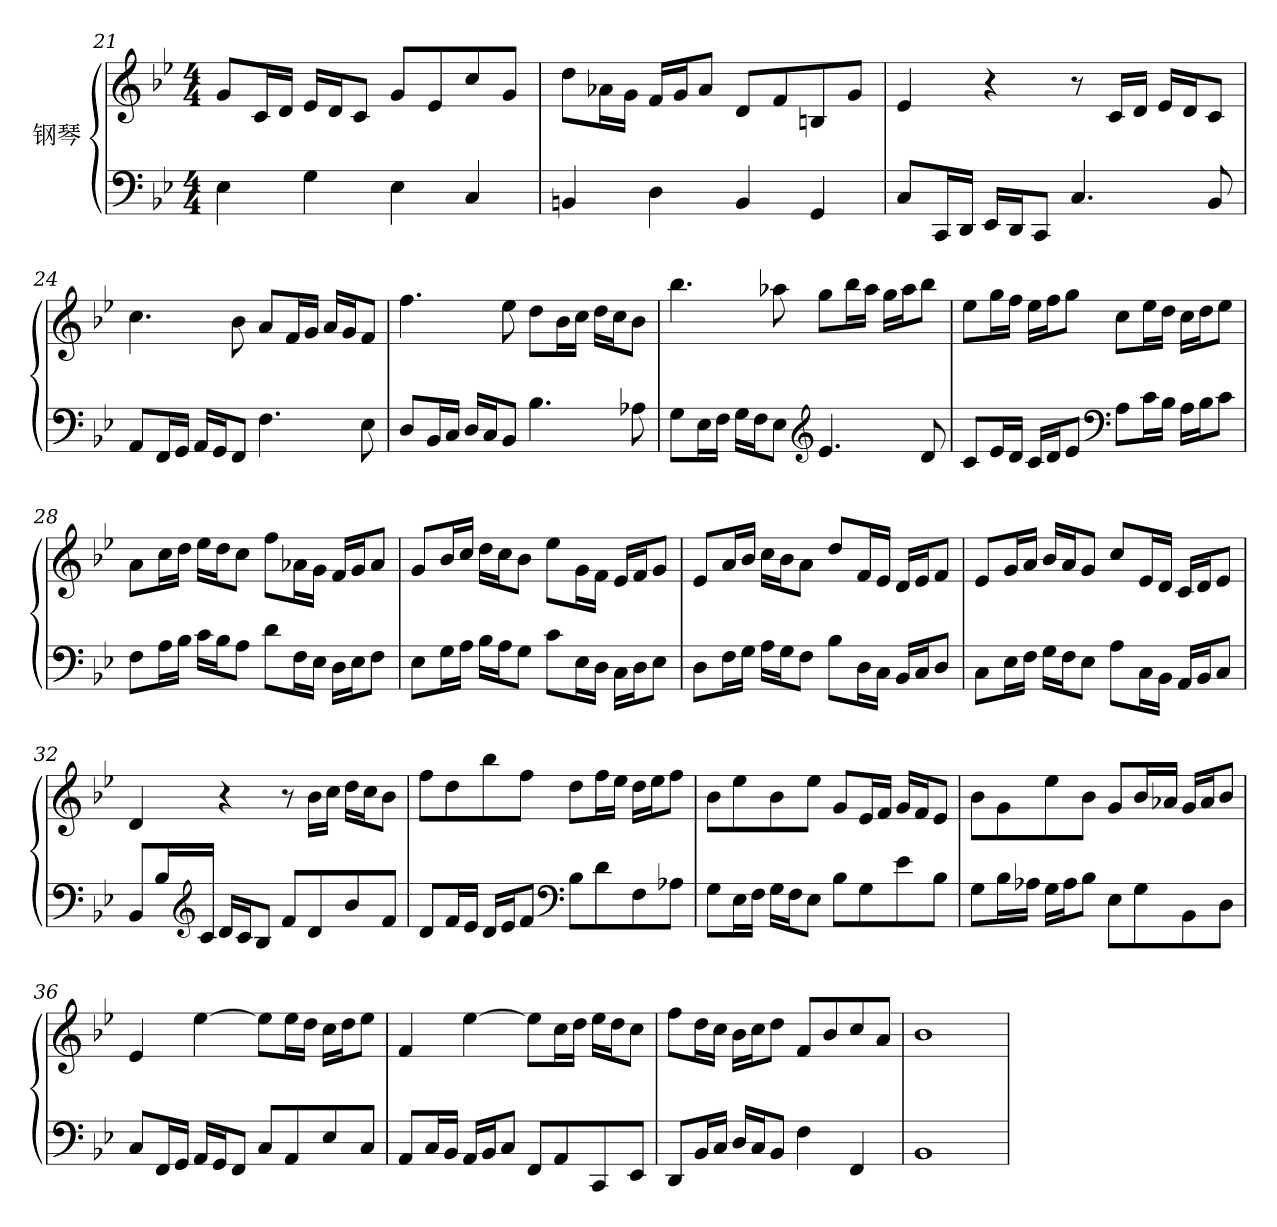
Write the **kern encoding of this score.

**kern	**kern
*part2	*part1
*staff2	*staff1
*I"钢琴	*I"钢琴
!!LO:PB:g=z
*clefF4	*clefG2
*k[b-e-]	*k[b-e-]
*M4/4	*M4/4
=21	=21
4E-\	8g/L
.	16c/L
.	16d/JJ
4G\	16e-/LL
.	16d/J
.	8c/J
4E-\	8g/L
.	8e-/
4C/	8cc/
.	8g/J
=22	=22
4BBn/	8dd\L
.	16a-X\L
.	16g\JJ
4D\	16f/LL
.	16g/J
.	8a-/J
4BB/	8d/L
.	8f/
4GG/	8Bn/
.	8g/J
=23	=23
8C/L	4e-/
16CC/L	.
16DD/JJ	.
16EE-/LL	4r
16DD/J	.
8CC/J	.
4.C/	8r
.	16c/LL
.	16d/JJ
.	16e-/LL
.	16d/J
8BB-/	8c/J
!!LO:LB:g=z
=24	=24
8AA/L	4.cc\
16FF/L	.
16GG/JJ	.
16AA/LL	.
16GG/J	.
8FF/J	8b-\
4.F\	8a/L
.	16f/L
.	16g/JJ
.	16a/LL
.	16g/J
8E-\	8f/J
=25	=25
8D/L	4.ff\
16BB-/L	.
16C/JJ	.
16D/LL	.
16C/J	.
8BB-/J	8ee-\
4.B-\	8dd\L
.	16b-\L
.	16cc\JJ
.	16dd\LL
.	16cc\J
8A-X\	8b-\J
=26	=26
8G\L	4.bb-\
16E-\L	.
16F\JJ	.
16G\LL	.
16F\J	.
8E-\J	8aa-X\
*clefG2	*
4.e-/	8gg\L
.	16bb-\L
.	16aa-\JJ
.	16gg\LL
.	16aa-\J
8d/	8bb-\J
!!LO:LB:g=z
=27	=27
8c/L	8ee-\L
16e-/L	16gg\L
16d/JJ	16ff\JJ
16c/LL	16ee-\LL
16d/J	16ff\J
8e-/J	8gg\J
*clefF4	*
8A\L	8cc\L
16c\L	16ee-\L
16B-\JJ	16dd\JJ
16A\LL	16cc\LL
16B-\J	16dd\J
8c\J	8ee-\J
=28	=28
8F\L	8a\L
16A\L	16cc\L
16B-\JJ	16dd\JJ
16c\LL	16ee-\LL
16B-\J	16dd\J
8A\J	8cc\J
8d\L	8ff\L
16F\L	16a-X\L
16E-\JJ	16g\JJ
16D\LL	16f/LL
16E-\J	16g/J
8F\J	8a-/J
=29	=29
8E-\L	8g/L
16G\L	16b-/L
16A\JJ	16cc/JJ
16B-\LL	16dd\LL
16A\J	16cc\J
8G\J	8b-\J
8c\L	8ee-\L
16E-\L	16g\L
16D\JJ	16f\JJ
16C\LL	16e-/LL
16D\J	16f/J
8E-\J	8g/J
!!LO:LB:g=z
=30	=30
8D\L	8e-/L
16F\L	16a/L
16G\JJ	16b-/JJ
16A\LL	16cc\LL
16G\J	16b-\J
8F\J	8a\J
8B-\L	8dd/L
16D\L	16f/L
16C\JJ	16e-/JJ
16BB-/LL	16d/LL
16C/J	16e-/J
8D/J	8f/J
=31	=31
8C\L	8e-/L
16E-\L	16g/L
16F\JJ	16a/JJ
16G\LL	16b-/LL
16F\J	16a/J
8E-\J	8g/J
8A\L	8cc/L
16C\L	16e-/L
16BB-\JJ	16d/JJ
16AA/LL	16c/LL
16BB-/J	16d/J
8C/J	8e-/J
=32	=32
8BB-/L	4d/
16B-/L	.
*clefG2	*
16c/JJ	.
16d/LL	4r
16c/J	.
8B-/J	.
8f/L	8r
8d/	16b-\LL
.	16cc\JJ
8b-/	16dd\LL
.	16cc\J
8f/J	8b-\J
!!LO:LB:g=z
=33	=33
8d/L	8ff\L
16f/L	8dd\
16e-/JJ	.
16d/LL	8bb-\
16e-/J	.
8f/J	8ff\J
*clefF4	*
8B-\L	8dd\L
8d\	16ff\L
.	16ee-\JJ
8F\	16dd\LL
.	16ee-\J
8A-X\J	8ff\J
=34	=34
8G\L	8b-\L
16E-\L	8ee-\
16F\JJ	.
16G\LL	8b-\
16F\J	.
8E-\J	8ee-\J
8B-\L	8g/L
8G\	16e-/L
.	16f/JJ
8e-\	16g/LL
.	16f/J
8B-\J	8e-/J
=35	=35
8G\L	8b-\L
16B-\L	8g\
16A-X\JJ	.
16G\LL	8ee-\
16A-\J	.
8B-\J	8b-\J
8E-\L	8g/L
8G\	16b-/L
.	16a-X/JJ
8BB-\	16g/LL
.	16a-/J
8D\J	8b-/J
!!LO:LB:g=z
=36	=36
8C/L	4e-/
16FF/L	.
16GG/JJ	.
16AA/LL	[4ee-\
16GG/J	.
8FF/J	.
8C/L	8ee-\L]
8AA/	16ee-\L
.	16dd\JJ
8E-/	16cc\LL
.	16dd\J
8C/J	8ee-\J
=37	=37
8AA/L	4f/
16C/L	.
16BB-/JJ	.
16AA/LL	[4ee-\
16BB-/J	.
8C/J	.
8FF/L	8ee-\L]
8AA/	16cc\L
.	16dd\JJ
8CC/	16ee-\LL
.	16dd\J
8EE-/J	8cc\J
=38	=38
8DD/L	8ff\L
16BB-/L	16dd\L
16C/JJ	16cc\JJ
16D/LL	16b-\LL
16C/J	16cc\J
8BB-/J	8dd\J
4F\	8f/L
.	8b-/
4FF/	8cc/
.	8a/J
=39	=39
1BB-	1b-
=	=
*-	*-
